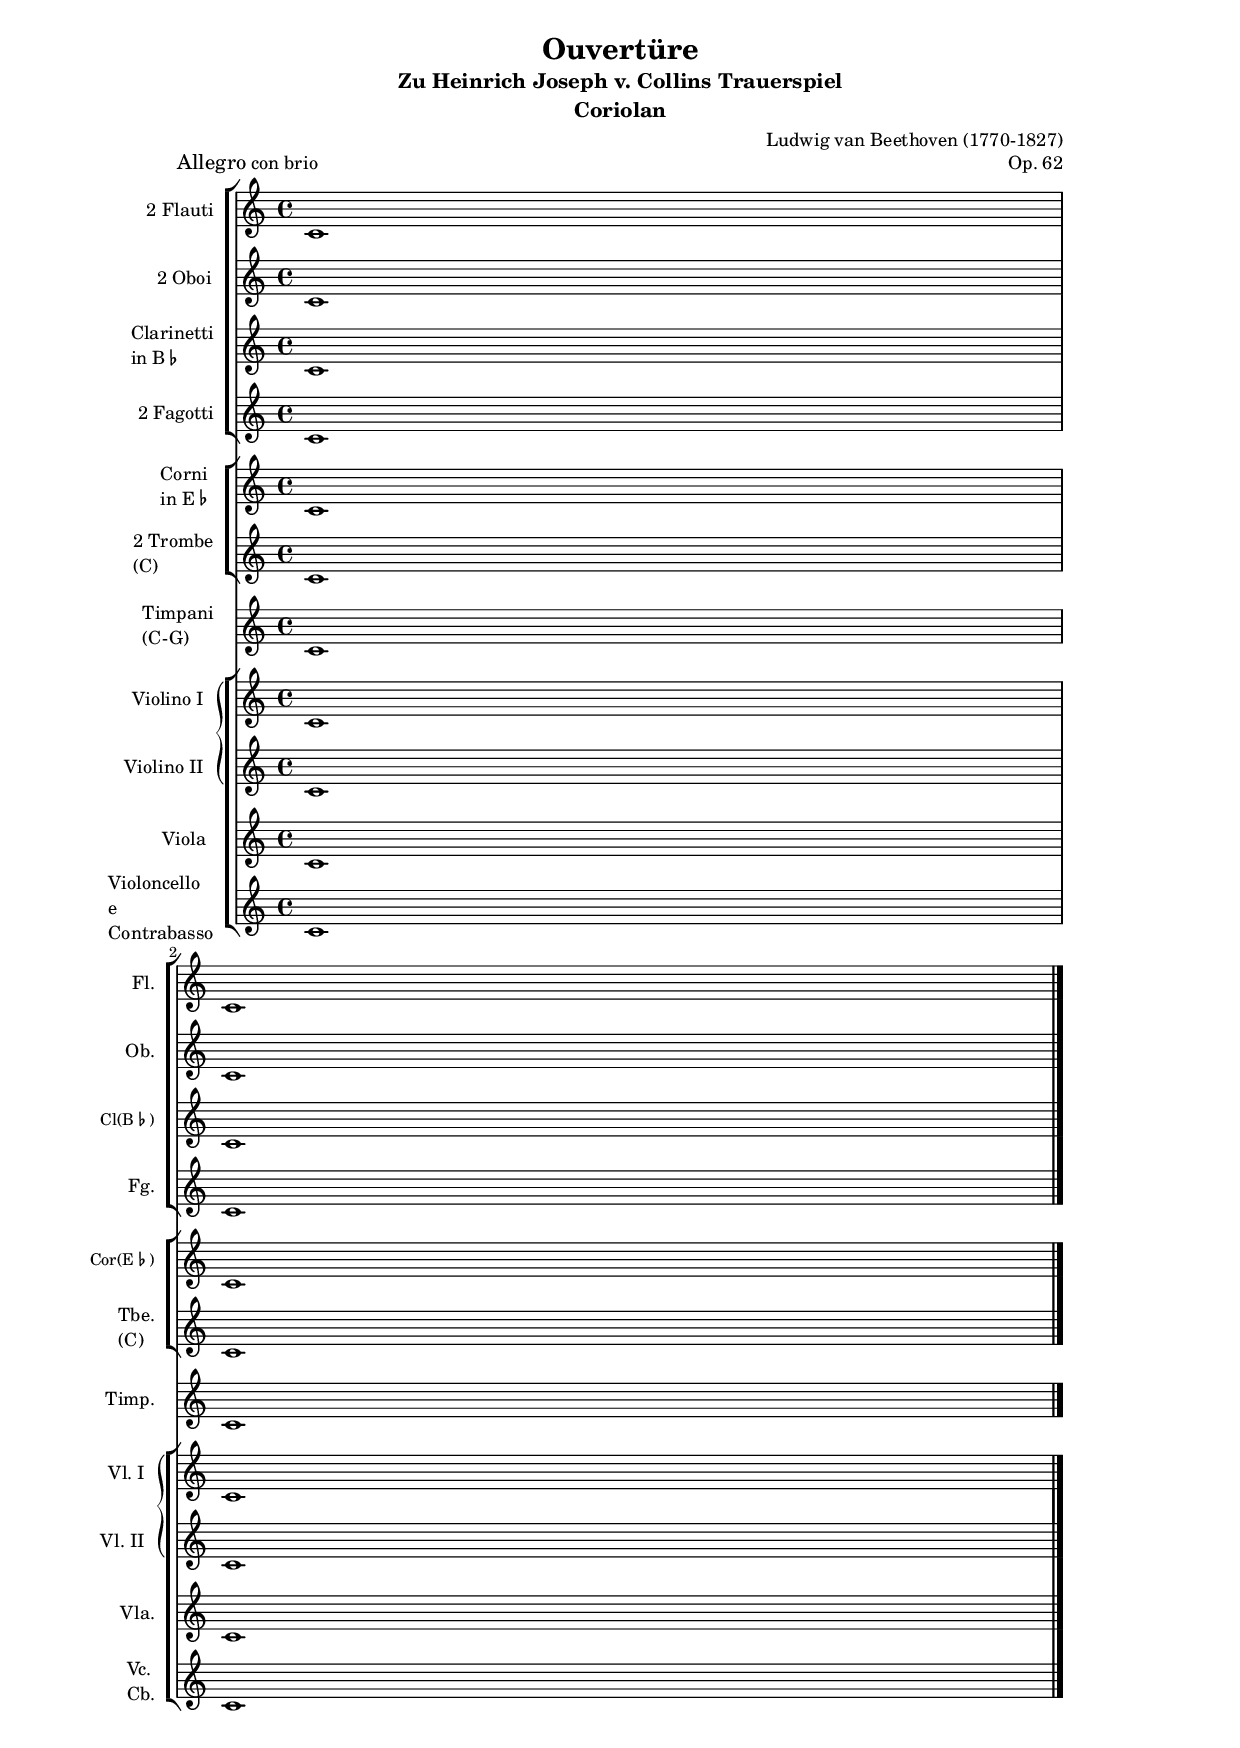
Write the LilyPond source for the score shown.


\version "2.7.13"


% Ugh, we need to override some LaTeX titling stuff
\header {
  title =	"Ouvertüre"
  subtitle =	"Zu Heinrich Joseph v. Collins Trauerspiel"
  subsubtitle =	\markup { \large \bold "Coriolan" }
  opus = "Op. 62"
  piece = \markup { \large Allegro con brio }
  composer = 	 "Ludwig van Beethoven (1770-1827)"

texidoc = "@cindex Orchestra Score
@cindex Coriolan Score
In an orchestral score (Beethoven's Coriolan overture), there are 
different instrument groups, and some of the instruments may be
transposed. Instruments are indicated either with a long or short name.
" }

#(set-global-staff-size 16)

raisedFlat = \markup { \raise #0.4 \smaller \smaller \flat  }



flauti =  \relative c' {
  \set Staff.instrument = #"2 Flauti"
  \set Staff.instr = #"Fl."
  \time 4/4
  c1 
  \break c
%  \break c
%  \break c
  \bar"|."
}

oboi =  \relative c' {
  \set Staff.instrument = #"2 Oboi"
  \set Staff.instr = #"Ob."
  c1 c
}

clarinetti =  \relative c' {
    \set Staff.instrument = \markup { \column { "Clarinetti" \line { "in B" \raisedFlat } } }
    \set Staff.instr = \markup { \smaller  { "Cl(B" \raisedFlat ")" } }

  c1 c
}

fagotti =  \relative c' {
  \set Staff.instrument = #"2 Fagotti"
  \set Staff.instr = #"Fg."
  c1 c
}

corni =  \relative c' {
    \set Staff.instrument = \markup { \column { "Corni" \line { "in E" \raisedFlat } } }
    \set Staff.instr = \markup { \smaller  { "Cor(E" \raisedFlat ")" } }

  c1 c
}

trombe =  \relative c' {
  \set Staff.instrument = \markup \column { "2 Trombe" "(C)" }
  \set Staff.instr = \markup \column {  "Tbe." "(C)" }

  c1 c
}

timpani =  \relative c' {
  \set Staff.instrument = \markup \column { "Timpani" "(C-G)" }
  \set Staff.instr = #"Timp."

  c1 c
}

violinoI =  \relative c' {
  \set Staff.instrument = #"Violino I  "
  \set Staff.instr = #"Vl. I  "
  c1 c
}

violinoII =  \relative c' {
  \set Staff.instrument = #"Violino II  "
  \set Staff.instr = #"Vl. II  "
  c1 c
}

viola =  \relative c' {
  \set Staff.instrument = #"Viola"
  \set Staff.instr = #"Vla."
  c1 c 
  %c
}

violoncello =  \relative c' {
  \set Staff.instrument = \markup \column { "Violoncello" "e" "Contrabasso" }
  \set Staff.instr = \markup \column {  "Vc." "Cb." }
  c1 c
}


\paper {
    indent=10.0\mm
    linewidth=150.0\mm
    raggedbottom = ##t 
}

#(set-global-staff-size 16)
\book {
    \score {
      << 
	\context StaffGroup ="legni" << 
	  \context Staff ="flauti" \flauti
	  \context Staff ="oboi" \oboi
	  \context Staff ="clarinetti" \clarinetti 
	  \context Staff ="fagotti" \fagotti 
	>>
	\context StaffGroup ="ottoni" <<
	  \context Staff ="corni" \corni
	  \context Staff ="trombe" \trombe
	>>
	\context StaffGroup ="timpani" <<
	  \context Staff ="timpani" \timpani
	 { 
	   \skip 1 
	   % Hmm: this forces a staff-bracket, that's good!
	   % However, I can't find where is decided on staff-bracket yes/no
	 }
	>>
	\context StaffGroup ="archi" <<
	  \context GrandStaff ="violini" <<
	    \context Staff ="violinoI" \violinoI
	    \context Staff ="violinoII" \violinoII
	  >>
	  \context Staff ="viola" \viola
	  \context Staff ="violoncello" \violoncello
	>>
      >>
      \layout {
	  \context {
	      \RemoveEmptyStaffContext
	  }
	  \context {
	      \Score
	      \override TimeSignature #'style = #'C
	  }
      }
    }
    % this is ignored?
    \paper {
	indent=10.0\mm
	linewidth=150.0\mm
    }
}

%% Local Variables:
%% coding: utf-8
%% End:
